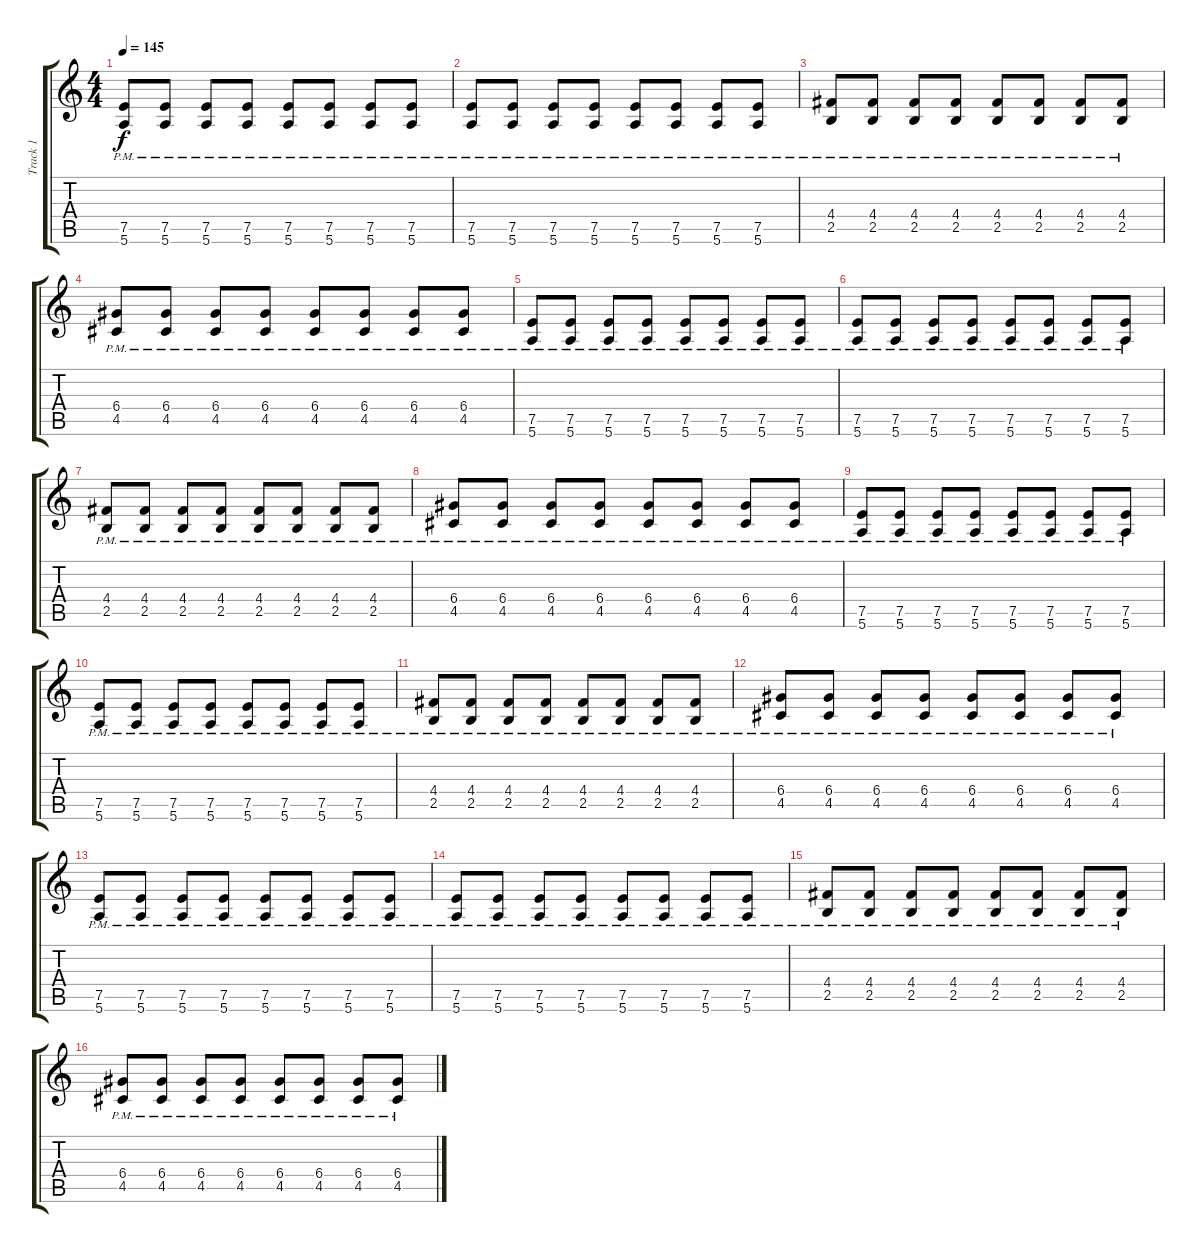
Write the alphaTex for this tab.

\track ("Track 1" "Track 1") {instrument distortionguitar}
\staff {score tabs}
\tuning (E4 B3 G3 D3 A2 E2) {hide}
\ts (4 4)
\tempo 145
\clef g2
\ks c
(7.5{pm} 5.6{pm}).8{dy f} (7.5{pm} 5.6{pm}).8 (7.5{pm} 5.6{pm}).8 (7.5{pm} 5.6{pm}).8 (7.5{pm} 5.6{pm}).8 (7.5{pm} 5.6{pm}).8 (7.5{pm} 5.6{pm}).8 (7.5{pm} 5.6{pm}).8 |
(7.5{pm} 5.6{pm}).8 (7.5{pm} 5.6{pm}).8 (7.5{pm} 5.6{pm}).8 (7.5{pm} 5.6{pm}).8 (7.5{pm} 5.6{pm}).8 (7.5{pm} 5.6{pm}).8 (7.5{pm} 5.6{pm}).8 (7.5{pm} 5.6{pm}).8 |
(4.4{pm} 2.5{pm}).8 (4.4{pm} 2.5{pm}).8 (4.4{pm} 2.5{pm}).8 (4.4{pm} 2.5{pm}).8 (4.4{pm} 2.5{pm}).8 (4.4{pm} 2.5{pm}).8 (4.4{pm} 2.5{pm}).8 (4.4{pm} 2.5{pm}).8 |
(6.4{pm} 4.5{pm}).8 (6.4{pm} 4.5{pm}).8 (6.4{pm} 4.5{pm}).8 (6.4{pm} 4.5{pm}).8 (6.4{pm} 4.5{pm}).8 (6.4{pm} 4.5{pm}).8 (6.4{pm} 4.5{pm}).8 (6.4{pm} 4.5{pm}).8 |
(7.5{pm} 5.6{pm}).8 (7.5{pm} 5.6{pm}).8 (7.5{pm} 5.6{pm}).8 (7.5{pm} 5.6{pm}).8 (7.5{pm} 5.6{pm}).8 (7.5{pm} 5.6{pm}).8 (7.5{pm} 5.6{pm}).8 (7.5{pm} 5.6{pm}).8 |
(7.5{pm} 5.6{pm}).8 (7.5{pm} 5.6{pm}).8 (7.5{pm} 5.6{pm}).8 (7.5{pm} 5.6{pm}).8 (7.5{pm} 5.6{pm}).8 (7.5{pm} 5.6{pm}).8 (7.5{pm} 5.6{pm}).8 (7.5{pm} 5.6{pm}).8 |
(4.4{pm} 2.5{pm}).8 (4.4{pm} 2.5{pm}).8 (4.4{pm} 2.5{pm}).8 (4.4{pm} 2.5{pm}).8 (4.4{pm} 2.5{pm}).8 (4.4{pm} 2.5{pm}).8 (4.4{pm} 2.5{pm}).8 (4.4{pm} 2.5{pm}).8 |
(6.4{pm} 4.5{pm}).8 (6.4{pm} 4.5{pm}).8 (6.4{pm} 4.5{pm}).8 (6.4{pm} 4.5{pm}).8 (6.4{pm} 4.5{pm}).8 (6.4{pm} 4.5{pm}).8 (6.4{pm} 4.5{pm}).8 (6.4{pm} 4.5{pm}).8 |
(7.5{pm} 5.6{pm}).8 (7.5{pm} 5.6{pm}).8 (7.5{pm} 5.6{pm}).8 (7.5{pm} 5.6{pm}).8 (7.5{pm} 5.6{pm}).8 (7.5{pm} 5.6{pm}).8 (7.5{pm} 5.6{pm}).8 (7.5{pm} 5.6{pm}).8 |
(7.5{pm} 5.6{pm}).8 (7.5{pm} 5.6{pm}).8 (7.5{pm} 5.6{pm}).8 (7.5{pm} 5.6{pm}).8 (7.5{pm} 5.6{pm}).8 (7.5{pm} 5.6{pm}).8 (7.5{pm} 5.6{pm}).8 (7.5{pm} 5.6{pm}).8 |
(4.4{pm} 2.5{pm}).8 (4.4{pm} 2.5{pm}).8 (4.4{pm} 2.5{pm}).8 (4.4{pm} 2.5{pm}).8 (4.4{pm} 2.5{pm}).8 (4.4{pm} 2.5{pm}).8 (4.4{pm} 2.5{pm}).8 (4.4{pm} 2.5{pm}).8 |
(6.4{pm} 4.5{pm}).8 (6.4{pm} 4.5{pm}).8 (6.4{pm} 4.5{pm}).8 (6.4{pm} 4.5{pm}).8 (6.4{pm} 4.5{pm}).8 (6.4{pm} 4.5{pm}).8 (6.4{pm} 4.5{pm}).8 (6.4{pm} 4.5{pm}).8 |
(7.5{pm} 5.6{pm}).8 (7.5{pm} 5.6{pm}).8 (7.5{pm} 5.6{pm}).8 (7.5{pm} 5.6{pm}).8 (7.5{pm} 5.6{pm}).8 (7.5{pm} 5.6{pm}).8 (7.5{pm} 5.6{pm}).8 (7.5{pm} 5.6{pm}).8 |
(7.5{pm} 5.6{pm}).8 (7.5{pm} 5.6{pm}).8 (7.5{pm} 5.6{pm}).8 (7.5{pm} 5.6{pm}).8 (7.5{pm} 5.6{pm}).8 (7.5{pm} 5.6{pm}).8 (7.5{pm} 5.6{pm}).8 (7.5{pm} 5.6{pm}).8 |
(4.4{pm} 2.5{pm}).8 (4.4{pm} 2.5{pm}).8 (4.4{pm} 2.5{pm}).8 (4.4{pm} 2.5{pm}).8 (4.4{pm} 2.5{pm}).8 (4.4{pm} 2.5{pm}).8 (4.4{pm} 2.5{pm}).8 (4.4{pm} 2.5{pm}).8 |
(6.4{pm} 4.5{pm}).8 (6.4{pm} 4.5{pm}).8 (6.4{pm} 4.5{pm}).8 (6.4{pm} 4.5{pm}).8 (6.4{pm} 4.5{pm}).8 (6.4{pm} 4.5{pm}).8 (6.4{pm} 4.5{pm}).8 (6.4{pm} 4.5{pm}).8
